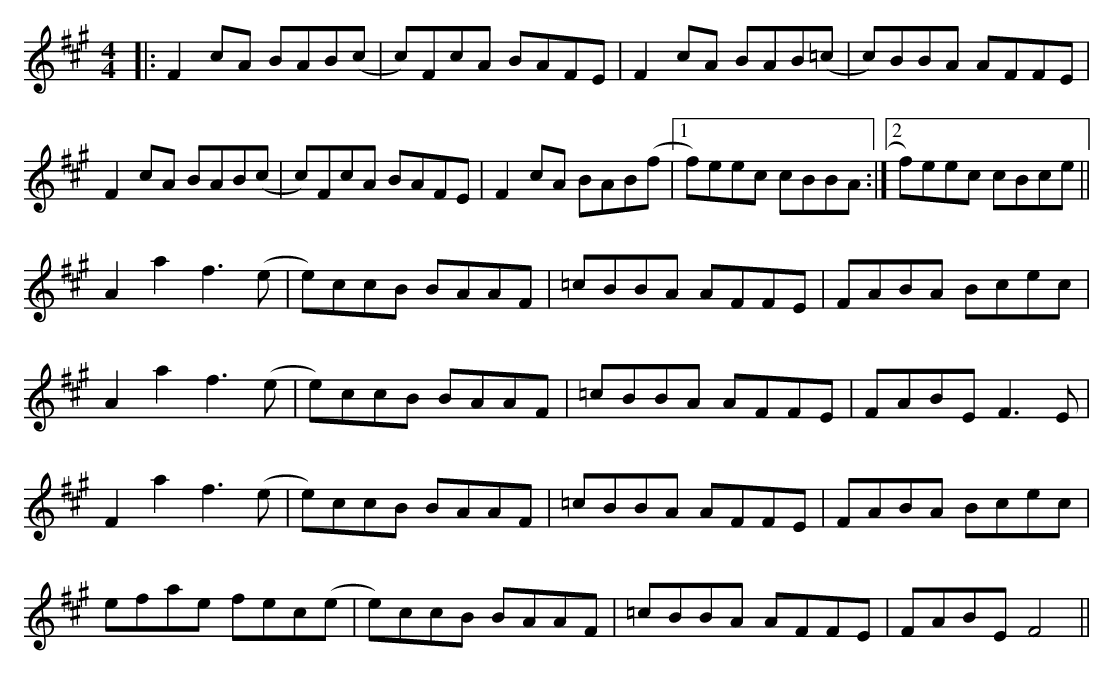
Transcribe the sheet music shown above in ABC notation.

X:1
M:4/4
K:A
|:F2cA BAB(c|c)FcA BAFE|F2cA BAB(=c|c)BBA AFFE|
F2cA BAB(c|c)FcA BAFE|F2cA BAB(f|1 f)eec cBBA:|2 f)eec cBce||
A2a2 f3(e|e)ccB BAAF|=cBBA AFFE|FABA Bcec|
A2a2 f3(e|e)ccB BAAF|=cBBA AFFE|FABE F3E|
F2a2 f3(e|e)ccB BAAF|=cBBA AFFE|FABA Bcec|
efae fec(e|e)ccB BAAF|=cBBA AFFE|FABE F4||
